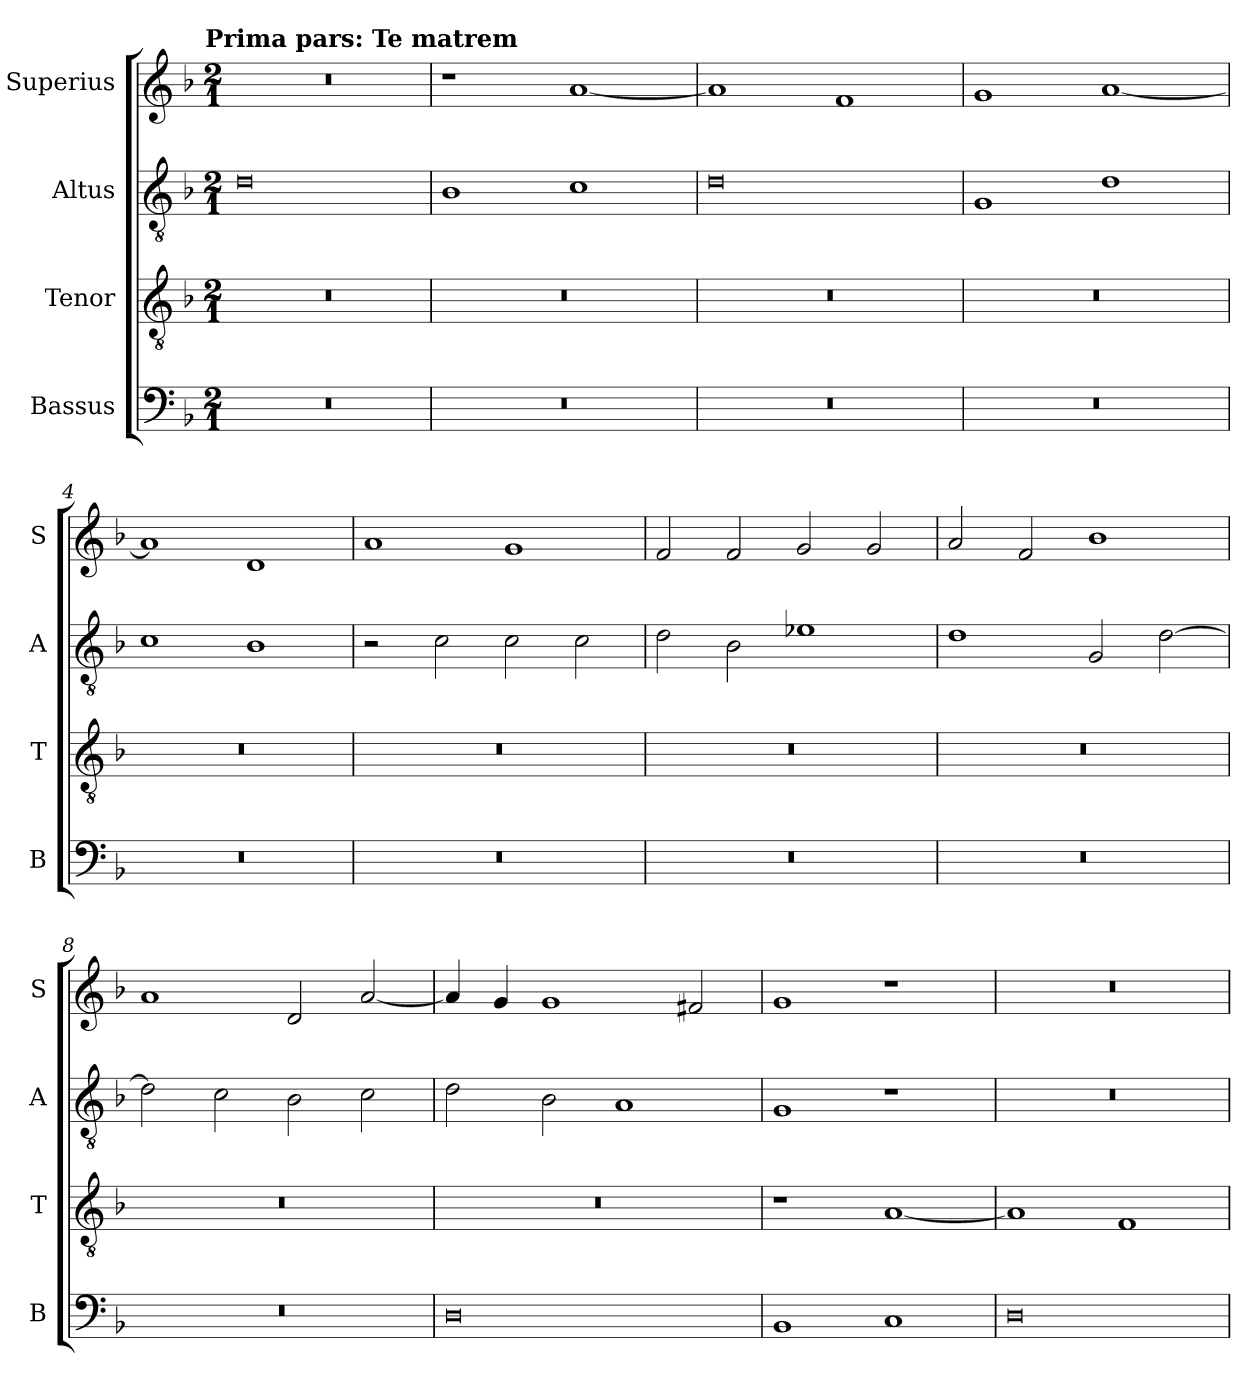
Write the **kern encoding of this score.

**kern	**kern	**kern	**kern
*part4	*part3	*part2	*part1
*staff4	*staff3	*staff2	*staff1
*I"Bassus	*I"Tenor	*I"Altus	*I"Superius
*I'B	*I'T	*I'A	*I'S
*clefF4	*clefGv2	*clefGv2	*clefG2
*k[b-]	*k[b-]	*k[b-]	*k[b-]
*F:	*F:	*F:	*F:
!!LO:TX:omd:t=Prima pars&colon; Te matrem
*M2/1	*M2/1	*M2/1	*M2/1
=	=	=	=
0r	0r	0d	0r
=1	=1	=1	=1
0r	0r	1B-	1r
.	.	1c	[1a
=2	=2	=2	=2
0r	0r	0d	1a]
.	.	.	1f
=3	=3	=3	=3
0r	0r	1G	1g
.	.	1d	[1a
=4	=4	=4	=4
0r	0r	1c	1a]
.	.	1B-	1d
=5	=5	=5	=5
0r	0r	2r	1a
.	.	2c	.
.	.	2c	1g
.	.	2c	.
=6	=6	=6	=6
0r	0r	2d	2f
.	.	2B-	2f
.	.	1e-X	2g
.	.	.	2g
=7	=7	=7	=7
0r	0r	1d	2a
.	.	.	2f
.	.	2G	1b-
.	.	[2d	.
=8	=8	=8	=8
0r	0r	2d]	1a
.	.	2c	.
.	.	2B-	2d
.	.	2c	[2a
=9	=9	=9	=9
0D	0r	2d	4a]
.	.	.	4g
.	.	2B-	1g
.	.	1A	.
.	.	.	2f#X
=10	=10	=10	=10
1BB-	1r	1G	1g
1C	[1A	1r	1r
=11	=11	=11	=11
0D	1A]	0r	0r
.	1F	.	.
=	=	=	=
*-	*-	*-	*-
